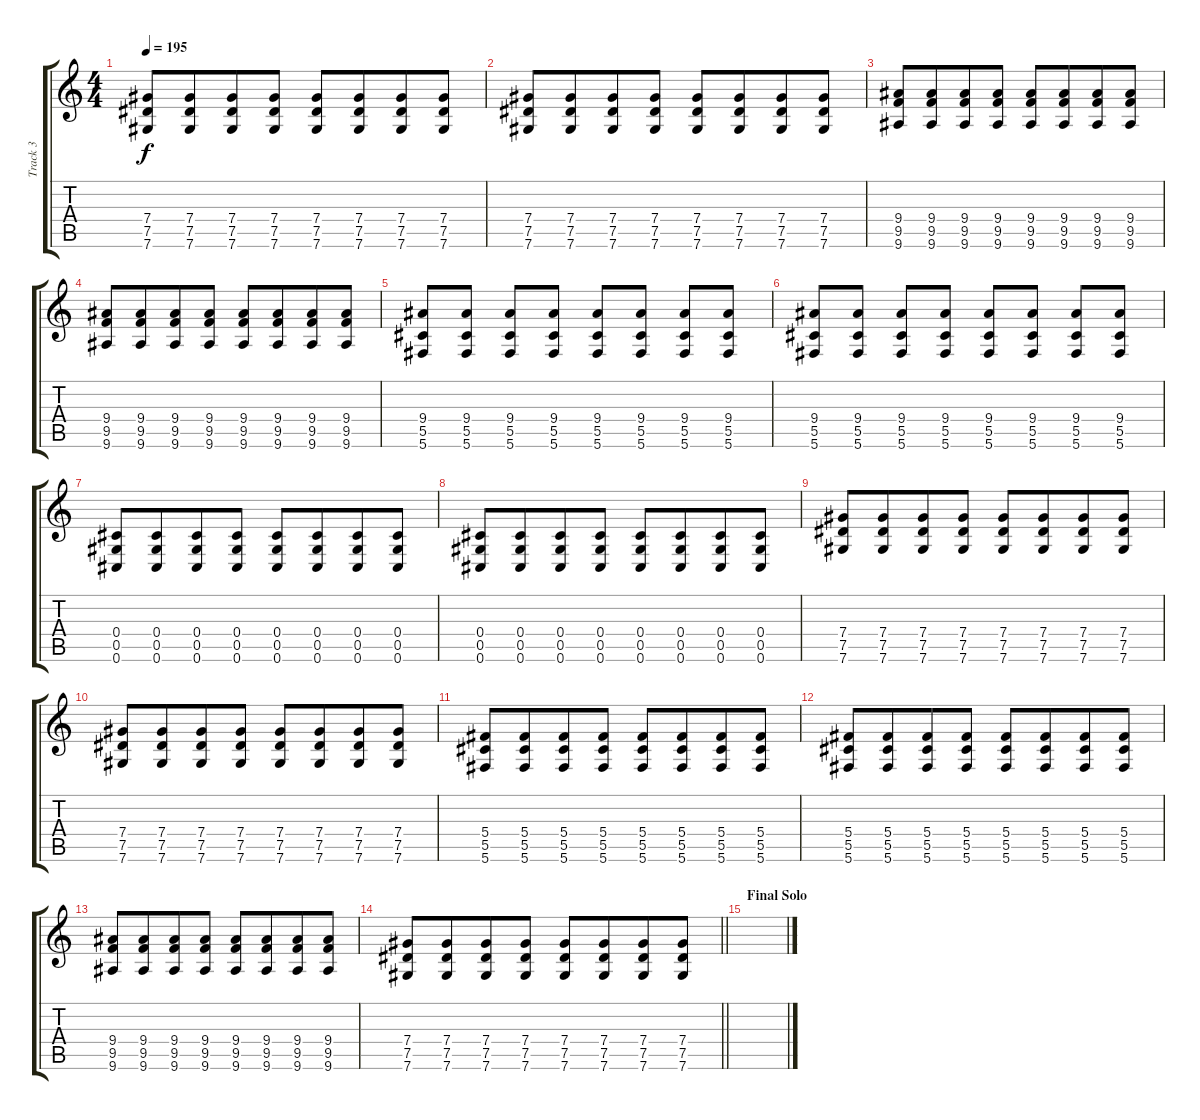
\track ("Track 3" "Track 3") {instrument distortionguitar}
\staff {score tabs}
\tuning (Eb4 Bb3 Gb3 Db3 Ab2 Db2) {hide}
\ts (4 4)
\tempo 195
\clef g2
\ks c
(7.4 7.5 7.6).8{dy f} (7.4 7.5 7.6).8{beam merge} (7.4 7.5 7.6).8{beam merge} (7.4 7.5 7.6).8 (7.4 7.5 7.6).8{beam merge} (7.4 7.5 7.6).8{beam merge} (7.4 7.5 7.6).8 (7.4 7.5 7.6).8 |
(7.4 7.5 7.6).8 (7.4 7.5 7.6).8{beam merge} (7.4 7.5 7.6).8{beam merge} (7.4 7.5 7.6).8 (7.4 7.5 7.6).8{beam merge} (7.4 7.5 7.6).8{beam merge} (7.4 7.5 7.6).8 (7.4 7.5 7.6).8 |
(9.4 9.5 9.6).8 (9.4 9.5 9.6).8{beam merge} (9.4 9.5 9.6).8{beam merge} (9.4 9.5 9.6).8 (9.4 9.5 9.6).8{beam merge} (9.4 9.5 9.6).8{beam merge} (9.4 9.5 9.6).8 (9.4 9.5 9.6).8 |
(9.4 9.5 9.6).8 (9.4 9.5 9.6).8{beam merge} (9.4 9.5 9.6).8{beam merge} (9.4 9.5 9.6).8 (9.4 9.5 9.6).8{beam merge} (9.4 9.5 9.6).8{beam merge} (9.4 9.5 9.6).8 (9.4 9.5 9.6).8 |
(9.4 5.5 5.6).8 (9.4 5.5 5.6).8 (9.4 5.5 5.6).8 (9.4 5.5 5.6).8 (9.4 5.5 5.6).8{beam merge} (9.4 5.5 5.6).8 (9.4 5.5 5.6).8 (9.4 5.5 5.6).8 |
(9.4 5.5 5.6).8 (9.4 5.5 5.6).8 (9.4 5.5 5.6).8 (9.4 5.5 5.6).8 (9.4 5.5 5.6).8{beam merge} (9.4 5.5 5.6).8 (9.4 5.5 5.6).8 (9.4 5.5 5.6).8 |
(0.4 0.5 0.6).8 (0.4 0.5 0.6).8{beam merge} (0.4 0.5 0.6).8{beam merge} (0.4 0.5 0.6).8 (0.4 0.5 0.6).8{beam merge} (0.4 0.5 0.6).8{beam merge} (0.4 0.5 0.6).8 (0.4 0.5 0.6).8 |
(0.4 0.5 0.6).8 (0.4 0.5 0.6).8{beam merge} (0.4 0.5 0.6).8{beam merge} (0.4 0.5 0.6).8 (0.4 0.5 0.6).8{beam merge} (0.4 0.5 0.6).8{beam merge} (0.4 0.5 0.6).8 (0.4 0.5 0.6).8 |
(7.4 7.5 7.6).8 (7.4 7.5 7.6).8{beam merge} (7.4 7.5 7.6).8{beam merge} (7.4 7.5 7.6).8 (7.4 7.5 7.6).8{beam merge} (7.4 7.5 7.6).8{beam merge} (7.4 7.5 7.6).8 (7.4 7.5 7.6).8 |
(7.4 7.5 7.6).8 (7.4 7.5 7.6).8{beam merge} (7.4 7.5 7.6).8{beam merge} (7.4 7.5 7.6).8 (7.4 7.5 7.6).8{beam merge} (7.4 7.5 7.6).8{beam merge} (7.4 7.5 7.6).8 (7.4 7.5 7.6).8 |
(5.4 5.5 5.6).8 (5.4 5.5 5.6).8{beam merge} (5.4 5.5 5.6).8{beam merge} (5.4 5.5 5.6).8 (5.4 5.5 5.6).8{beam merge} (5.4 5.5 5.6).8{beam merge} (5.4 5.5 5.6).8 (5.4 5.5 5.6).8 |
(5.4 5.5 5.6).8 (5.4 5.5 5.6).8{beam merge} (5.4 5.5 5.6).8{beam merge} (5.4 5.5 5.6).8 (5.4 5.5 5.6).8{beam merge} (5.4 5.5 5.6).8{beam merge} (5.4 5.5 5.6).8 (5.4 5.5 5.6).8 |
(9.4 9.5 9.6).8 (9.4 9.5 9.6).8{beam merge} (9.4 9.5 9.6).8{beam merge} (9.4 9.5 9.6).8 (9.4 9.5 9.6).8{beam merge} (9.4 9.5 9.6).8{beam merge} (9.4 9.5 9.6).8 (9.4 9.5 9.6).8 |
\barLineRight lightlight
(7.4 7.5 7.6).8 (7.4 7.5 7.6).8{beam merge} (7.4 7.5 7.6).8{beam merge} (7.4 7.5 7.6).8 (7.4 7.5 7.6).8{beam merge} (7.4 7.5 7.6).8{beam merge} (7.4 7.5 7.6).8 (7.4 7.5 7.6).8 |
\section ("" "Final Solo")
